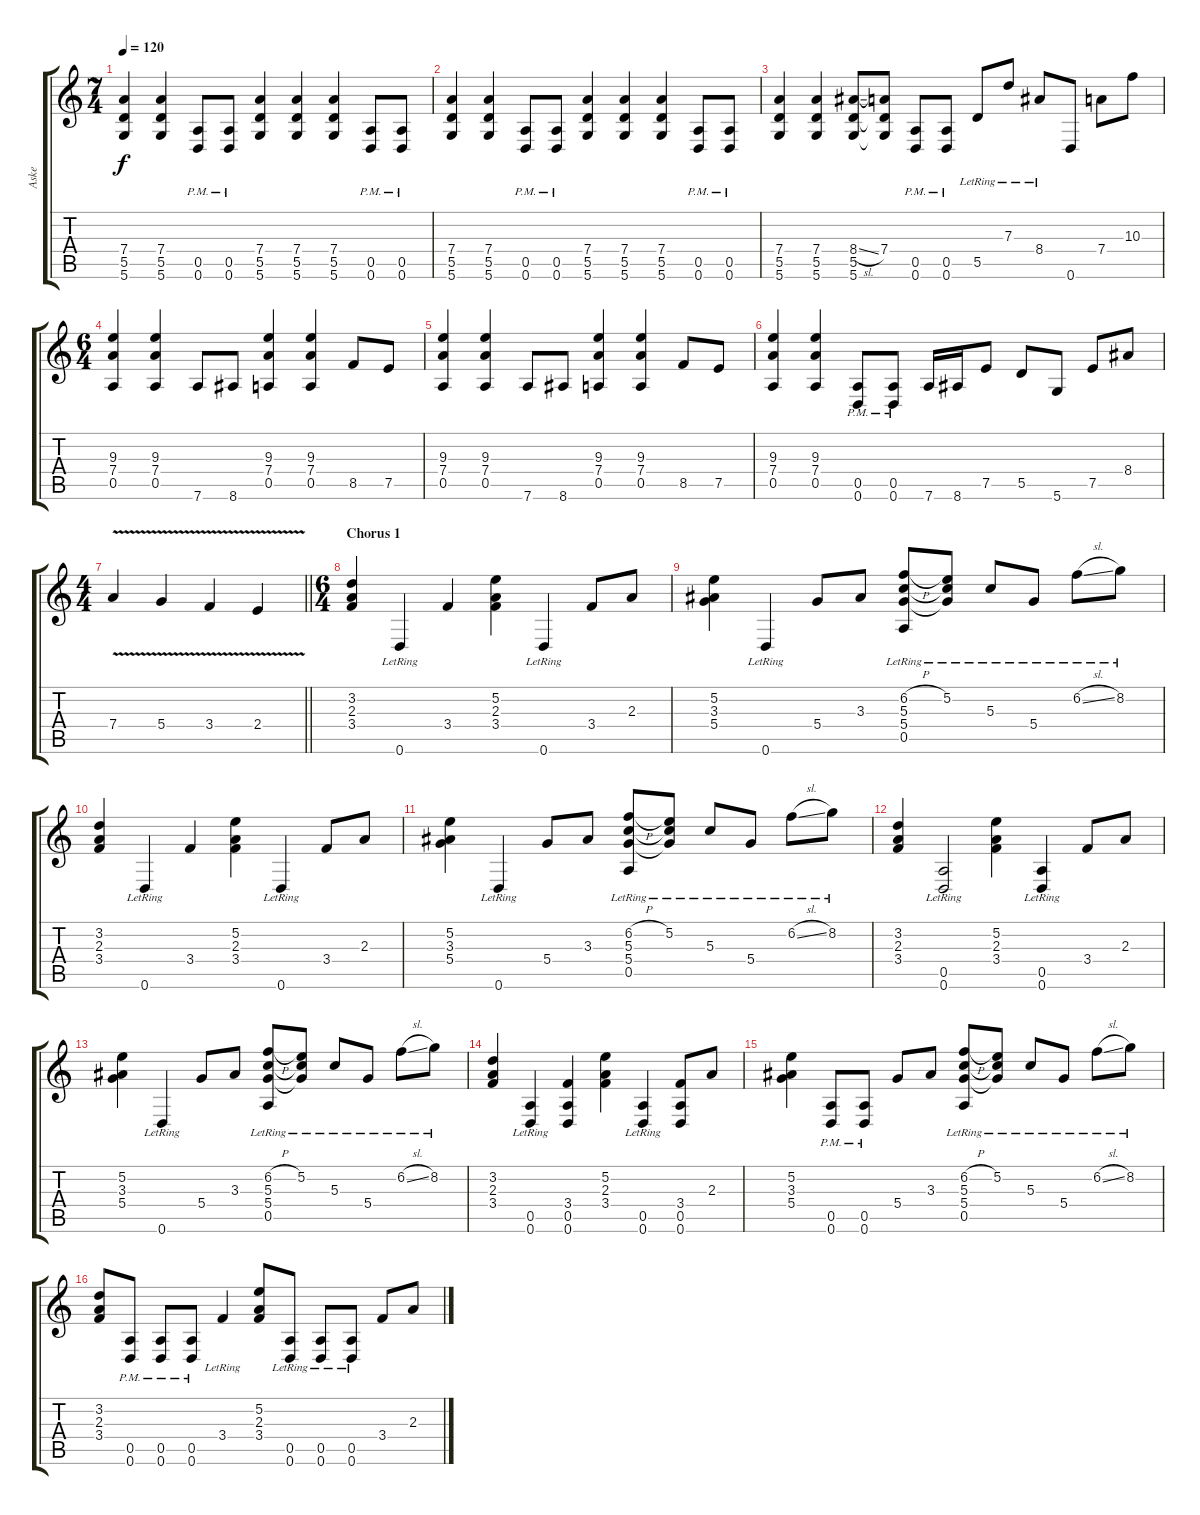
\track ("Aske" "Aske") {solo instrument overdrivenguitar}
\staff {score tabs}
\tuning (E4 B3 G3 D3 A2 D2) {hide}
\ts (7 4)
\tempo 120
\clef g2
\ks c
(7.4 5.5 5.6).4{dy f} (7.4 5.5 5.6).4 (0.5{pm} 0.6{pm}).8 (0.5{pm} 0.6{pm}).8 (7.4 5.5 5.6).4 (7.4 5.5 5.6).4 (7.4 5.5 5.6).4 (0.5{pm} 0.6{pm}).8 (0.5{pm} 0.6{pm}).8 |
(7.4 5.5 5.6).4 (7.4 5.5 5.6).4 (0.5{pm} 0.6{pm}).8 (0.5{pm} 0.6{pm}).8 (7.4 5.5 5.6).4 (7.4 5.5 5.6).4 (7.4 5.5 5.6).4 (0.5{pm} 0.6{pm}).8 (0.5{pm} 0.6{pm}).8 |
(7.4 5.5 5.6).4 (7.4 5.5 5.6).4 (8.4{sl} 5.5 5.6).8 (7.4 5.5{t} 5.6{t}).8 (0.5{pm} 0.6{pm}).8 (0.5{pm} 0.6{pm}).8 5.5{lr}.8 7.3{lr}.8 8.4{lr}.8 0.6.8 7.4.8 10.3.8 |
\ts (6 4)
(9.3 7.4 0.5).4 (9.3 7.4 0.5).4 7.6.8 8.6.8 (9.3 7.4 0.5).4 (9.3 7.4 0.5).4 8.5.8 7.5.8 |
(9.3 7.4 0.5).4 (9.3 7.4 0.5).4 7.6.8 8.6.8 (9.3 7.4 0.5).4 (9.3 7.4 0.5).4 8.5.8 7.5.8 |
(9.3 7.4 0.5).4 (9.3 7.4 0.5).4 (0.5{pm} 0.6{pm}).8 (0.5{pm} 0.6{pm}).8 7.6.16 8.6.16 7.5.8 5.5.8 5.6.8 7.5.8 8.4.8 |
\ts (4 4)
\barLineRight lightlight
7.4{v}.4 5.4{v}.4 3.4{v}.4 2.4{v}.4 |
\ts (6 4)
\section ("" "Chorus 1")
(3.2 2.3 3.4).4 0.6{lr}.4 3.4.4 (5.2 2.3 3.4).4 0.6{lr}.4 3.4.8 2.3.8 |
(5.2 3.3 5.4).4 0.6{lr}.4 5.4.8 3.3.8 (6.2{h lr} 5.3{lr} 5.4{lr} 0.5{lr}).8 (5.2{lr} 5.3{t} 5.4{t}).8 5.3{lr}.8 5.4{lr}.8 6.2{sl lr}.8 8.2{lr}.8 |
(3.2 2.3 3.4).4 0.6{lr}.4 3.4.4 (5.2 2.3 3.4).4 0.6{lr}.4 3.4.8 2.3.8 |
(5.2 3.3 5.4).4 0.6{lr}.4 5.4.8 3.3.8 (6.2{h lr} 5.3{lr} 5.4{lr} 0.5{lr}).8 (5.2{lr} 5.3{t} 5.4{t}).8 5.3{lr}.8 5.4{lr}.8 6.2{sl lr}.8 8.2{lr}.8 |
(3.2 2.3 3.4).4 (0.5 0.6{lr}).2 (5.2 2.3 3.4).4 (0.5 0.6{lr}).4 3.4.8 2.3.8 |
(5.2 3.3 5.4).4 0.6{lr}.4 5.4.8 3.3.8 (6.2{h lr} 5.3{lr} 5.4{lr} 0.5{lr}).8 (5.2{lr} 5.3{t} 5.4{t}).8 5.3{lr}.8 5.4{lr}.8 6.2{sl lr}.8 8.2{lr}.8 |
(3.2 2.3 3.4).4 (0.5 0.6{lr}).4 (3.4 0.5 0.6).4 (5.2 2.3 3.4).4 (0.5 0.6{lr}).4 (3.4 0.5 0.6).8 2.3.8 |
(5.2 3.3 5.4).4 (0.5 0.6{pm}).8 (0.5 0.6{pm}).8 5.4.8 3.3.8 (6.2{h lr} 5.3{lr} 5.4{lr} 0.5{lr}).8 (5.2{lr} 5.3{t} 5.4{t}).8 5.3{lr}.8 5.4{lr}.8 6.2{sl lr}.8 8.2{lr}.8 |
(3.2 2.3 3.4).8 (0.5 0.6{pm}).8 (0.5 0.6{pm}).8 (0.5 0.6{pm}).8 3.4{lr}.4 (5.2 2.3 3.4).8 (0.5 0.6{lr}).8 (0.5 0.6{lr}).8 (0.5 0.6{lr}).8 3.4.8 2.3.8
